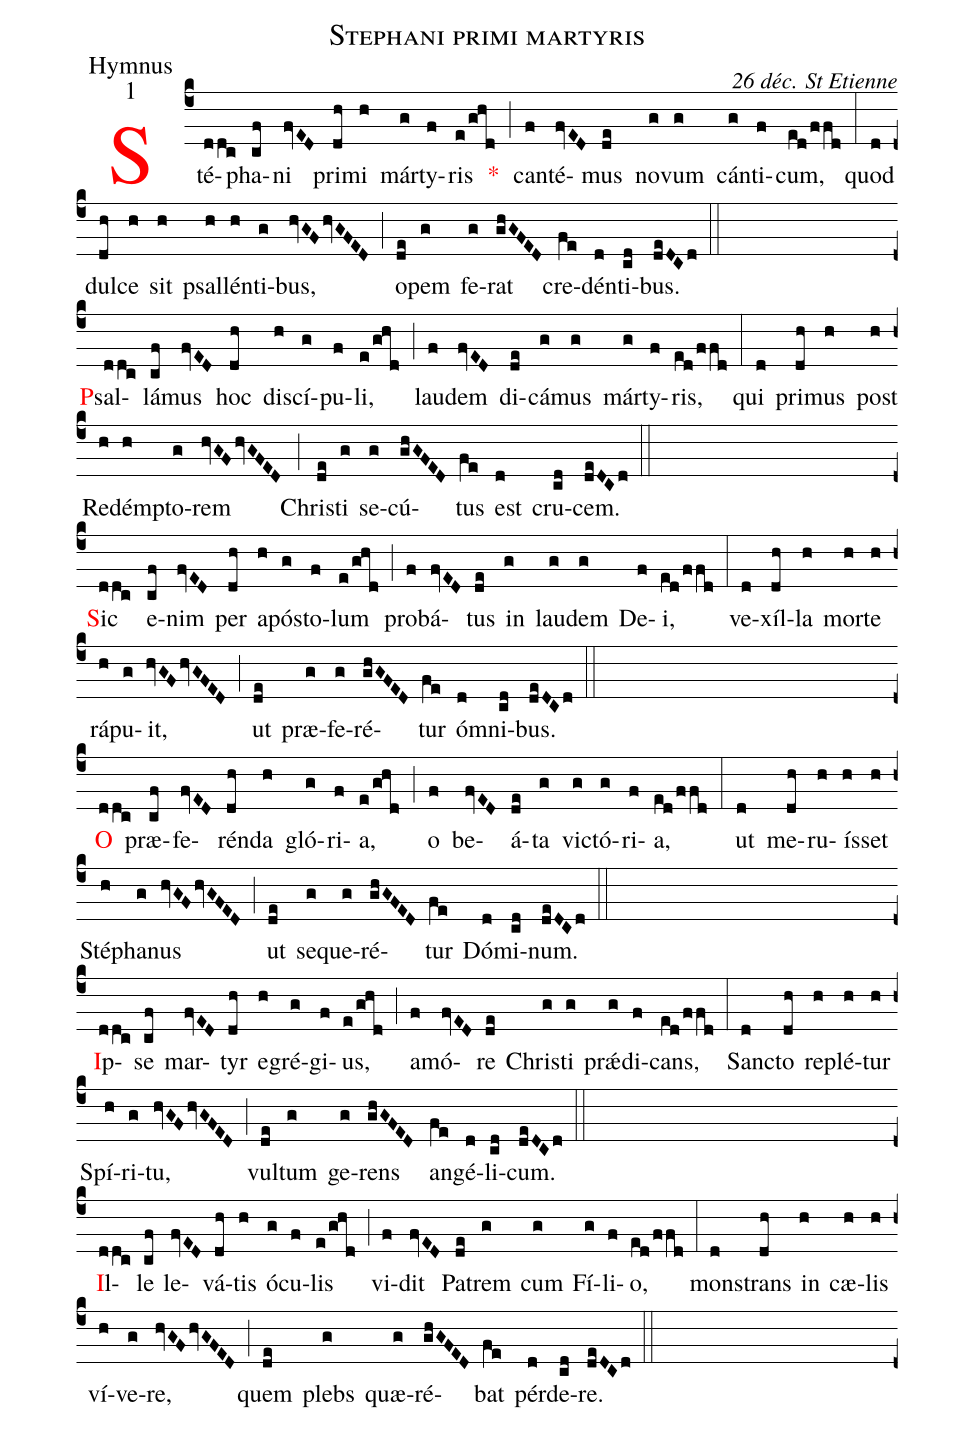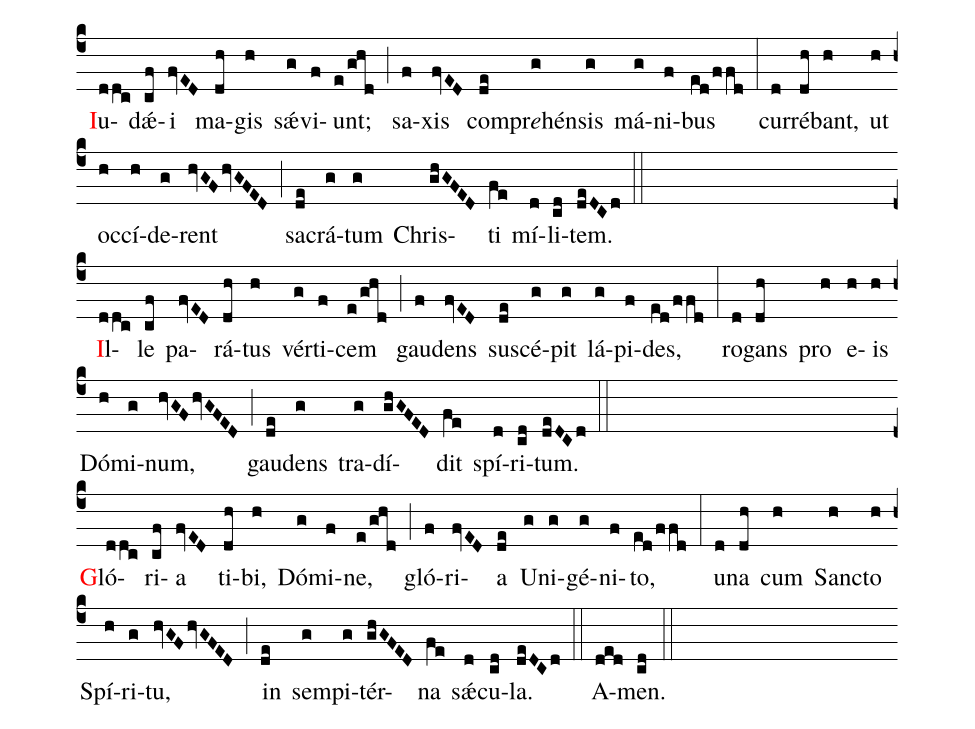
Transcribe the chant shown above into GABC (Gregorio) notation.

name:Stephani primi martyris;
office-part:Hymnus;
mode:1;
commentary:26 déc. St Etienne;
%%
(c4)<v>\textcolor{red}{S}</v>té(ddc)pha(cf)ni(fvED) pri(dh)mi(h) már(g)ty(f)ris(e/ghd) <v>\textcolor{red}{*}</v>(;)
can(f)té(fvED)mus(de) no(g)vum(g) cán(g)ti(f)cum,(ed/f/fd) (:)
quod(d) dul(dh)ce(h) sit(h) psal(h)lén(h)ti(g)bus,(hvGFhvGFED) (;)
o(de)pem(g) fe(g)rat(ghGFED) cre(fe)dén(d)ti(cd)bus.(deDCd) (::) (Z)

<v>\textcolor{red}{P}</v>sal(ddc)lá(cf)mus(fvED) hoc(dh) di(h)scí(g)pu(f)li,(e/ghd) (;)
lau(f)dem(fvED) di(de)cá(g)mus(g) már(g)ty(f)ris,(ed/f/fd) (:)
qui(d) pri(dh)mus(h) post(h) Re(h)démp(h)to(g)rem(hvGFhvGFED) (;)
Chris(de)ti(g) se(g)cú(ghGFED)tus(fe) est(d) cru(cd)cem.(deDCd) (::) (Z)

<v>\textcolor{red}{S}</v>ic(ddc) e(cf)nim(fvED) per(dh) a(h)pós(g)to(f)lum(e/ghd) (;)
pro(f)bá(fvED)tus(de) in(g) lau(g)dem(g) De(f)i,(ed/f/fd) (:)
ve(d)xíl(dh)la(h) mor(h)te(h) rá(h)pu(g)it,(hvGFhvGFED) (;)
ut(de) præ(g)fe(g)ré(ghGFED)tur(fe) óm(d)ni(cd)bus.(deDCd) (::) (Z)

<v>\textcolor{red}{O}</v>(ddc) præ(cf)fe(fvED)rén(dh)da(h) gló(g)ri(f)a,(e/ghd) (;)
o(f) be(fvED)á(de)ta(g) vic(g)tó(g)ri(f)a,(ed/f/fd) (:)
ut(d) me(dh)ru(h)ís(h)set(h) Sté(h)pha(g)nus(hvGFhvGFED) (;)
ut(de) se(g)que(g)ré(ghGFED)tur(fe) Dó(d)mi(cd)num.(deDCd) (::) (Z)

<v>\textcolor{red}{I}</v>p(ddc)se(cf) mar(fvED)tyr(dh) e(h)gré(g)gi(f)us,(e/ghd) (;)
a(f)mó(fvED)re(de) Chris(g)ti(g) prǽ(g)di(f)cans,(ed/f/fd) (:)
Sanc(d)to(dh) re(h)plé(h)tur(h) Spí(h)ri(g)tu,(hvGFhvGFED) (;)
vul(de)tum(g) ge(g)rens(ghGFED) an(fe)gé(d)li(cd)cum.(deDCd) (::) (Z)

<v>\textcolor{red}{I}</v>l(ddc)le(cf) le(fvED)vá(dh)tis(h) ó(g)cu(f)lis(e/ghd) (;)
vi(f)dit(fvED) Pa(de)trem(g) cum(g) Fí(g)li(f)o,(ed/f/fd) (:)
mons(d)trans(dh) in(h) cæ(h)lis(h) ví(h)ve(g)re,(hvGFhvGFED) (;)
quem(de) plebs(g) quæ(g)ré(ghGFED)bat(fe) pér(d)de(cd)re.(deDCd) (::) (Z)

<v>\textcolor{red}{I}</v>u(ddc)dǽ(cf)i(fvED) ma(dh)gis(h) sǽ(g)vi(f)unt;(e/ghd) (;)
sa(f)xis(fvED) com(de)pr<i>e</i>hén(g)sis(g) má(g)ni(f)bus(ed/f/fd) (:)
cur(d)ré(dh)bant,(h) ut(h) oc(h)cí(h)de(g)rent(hvGFhvGFED) (;)
sa(de)crá(g)tum(g) Chris(ghGFED)ti(fe) mí(d)li(cd)tem.(deDCd) (::) (Z)

<v>\textcolor{red}{I}</v>l(ddc)le(cf) pa(fvED)rá(dh)tus(h) vér(g)ti(f)cem(e/ghd) (;)
gau(f)dens(fvED) su(de)scé(g)pit(g) lá(g)pi(f)des,(ed/f/fd) (:)
ro(d)gans(dh) pro(h) e(h)is(h) Dó(h)mi(g)num,(hvGFhvGFED) (;)
gau(de)dens(g) tra(g)dí(ghGFED)dit(fe) spí(d)ri(cd)tum.(deDCd) (::) (Z)

<v>\textcolor{red}{G}</v>ló(ddc)ri(cf)a(fvED) ti(dh)bi,(h) Dó(g)mi(f)ne,(e/ghd) (;)
gló(f)ri(fvED)a(de) U(g)ni(g)gé(g)ni(f)to,(ed/f/fd) (:)
u(d)na(dh) cum(h) Sanc(h)to(h) Spí(h)ri(g)tu,(hvGFhvGFED) (;)
in(de) sem(g)pi(g)tér(ghGFED)na(fe) sǽ(d)cu(cd)la.(deDCd) (::) A(ded)men.(cd) (::) (Z)
